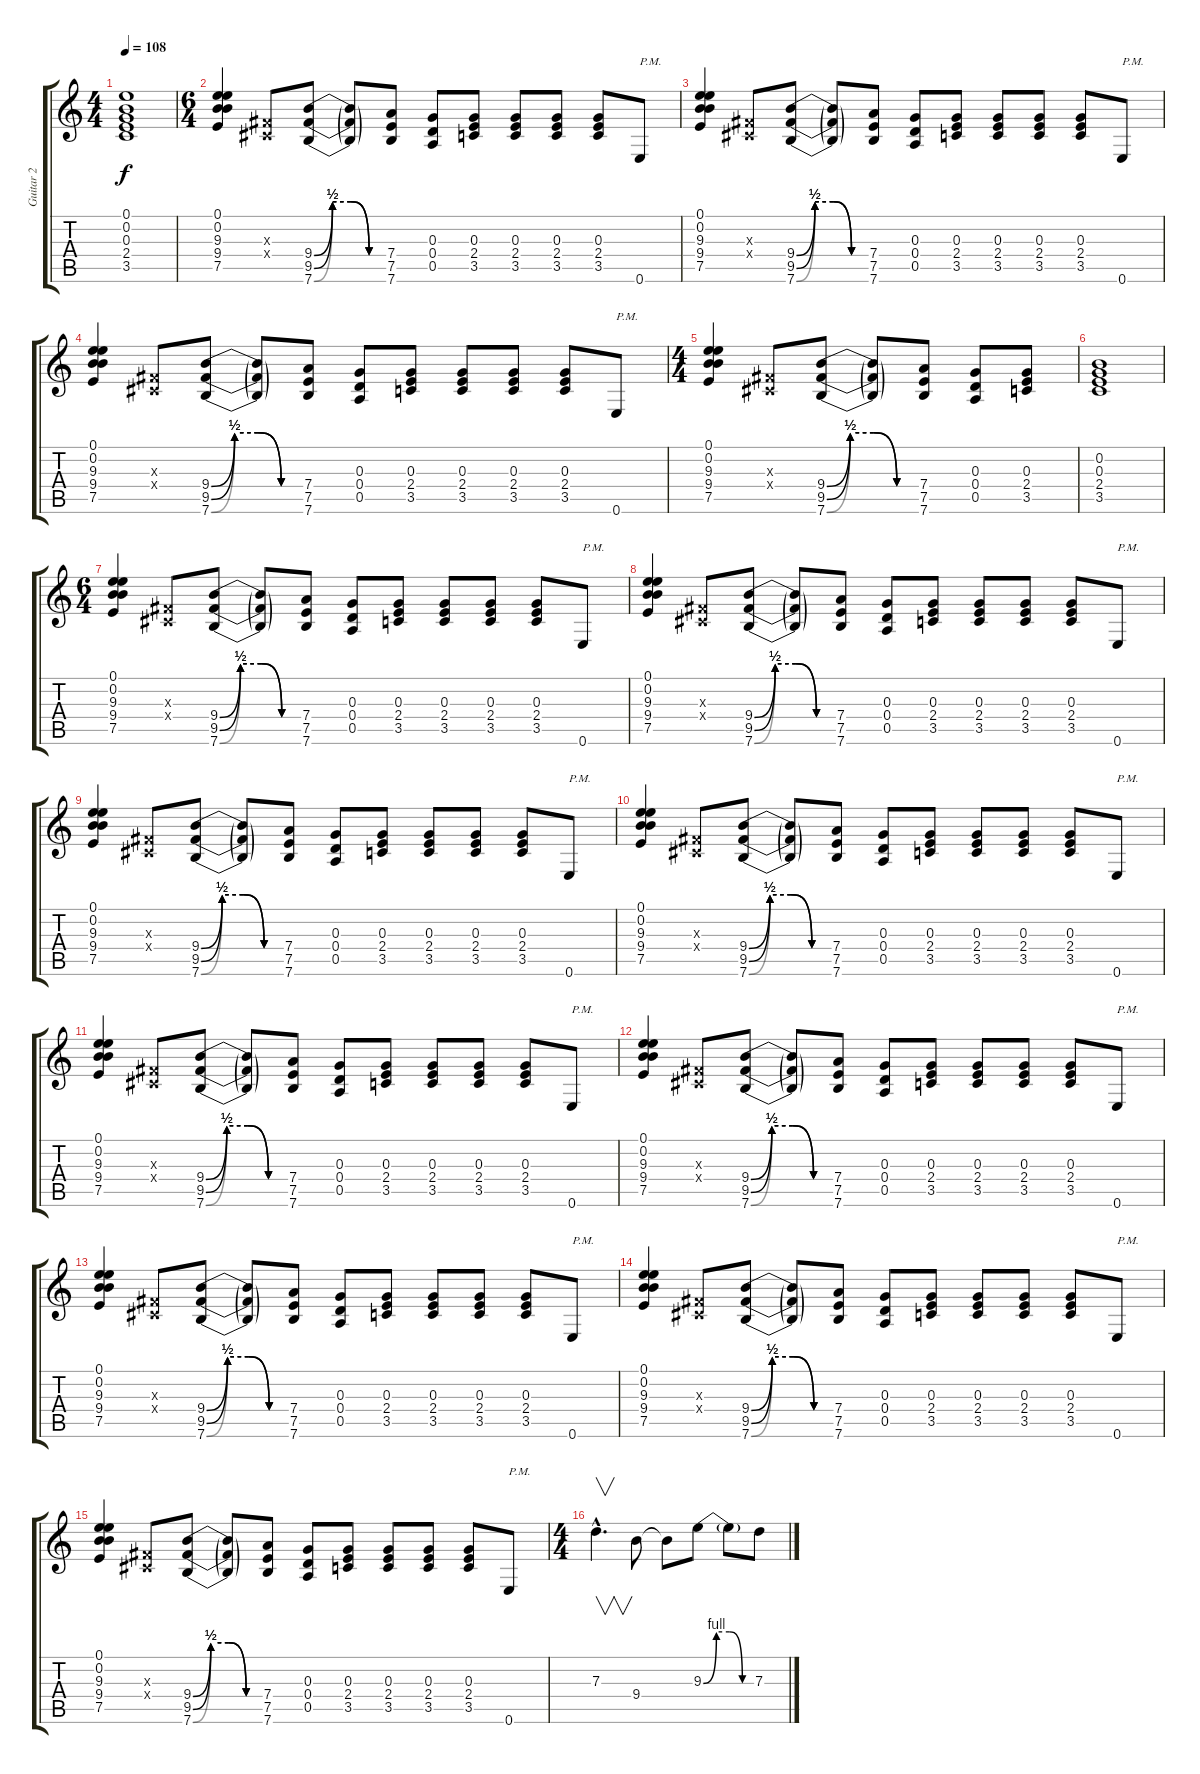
\track ("Guitar 2" "Guitar 2") {instrument distortionguitar}
\staff {score tabs}
\tuning (E4 B3 G3 D3 A2 E2) {hide}
\ts (4 4)
\tempo 108
\clef g2
\ks c
(0.1{t} 0.2{t} 0.3{t} 2.4{t} 3.5{t}).1{dy f} |
\ts (6 4)
(0.1 0.2 9.3 9.4 7.5).4 (-1.3{x} -1.4{x}).8 (9.4{be (custom 0 0 15 2 30 2 45 0 60 0)} 9.5{be (custom 0 0 15 2 30 2 45 0 60 0)} 7.6{be (custom 0 0 15 2 30 2 45 0 60 0)}).8 (9.4{t} 9.5{t} 7.6{t}).8 (7.4 7.5 7.6).8 (0.3 0.4 0.5).8 (0.3 2.4 3.5).8 (0.3 2.4 3.5).8 (0.3 2.4 3.5).8 (0.3 2.4 3.5).8 0.6.8{txt "P.M."} |
(0.1 0.2 9.3 9.4 7.5).4 (-1.3{x} -1.4{x}).8 (9.4{be (custom 0 0 15 2 30 2 45 0 60 0)} 9.5{be (custom 0 0 15 2 30 2 45 0 60 0)} 7.6{be (custom 0 0 15 2 30 2 45 0 60 0)}).8 (9.4{t} 9.5{t} 7.6{t}).8 (7.4 7.5 7.6).8 (0.3 0.4 0.5).8 (0.3 2.4 3.5).8 (0.3 2.4 3.5).8 (0.3 2.4 3.5).8 (0.3 2.4 3.5).8 0.6.8{txt "P.M."} |
(0.1 0.2 9.3 9.4 7.5).4 (-1.3{x} -1.4{x}).8 (9.4{be (custom 0 0 15 2 30 2 45 0 60 0)} 9.5{be (custom 0 0 15 2 30 2 45 0 60 0)} 7.6{be (custom 0 0 15 2 30 2 45 0 60 0)}).8 (9.4{t} 9.5{t} 7.6{t}).8 (7.4 7.5 7.6).8 (0.3 0.4 0.5).8 (0.3 2.4 3.5).8 (0.3 2.4 3.5).8 (0.3 2.4 3.5).8 (0.3 2.4 3.5).8 0.6.8{txt "P.M."} |
\ts (4 4)
(0.1 0.2 9.3 9.4 7.5).4 (-1.3{x} -1.4{x}).8 (9.4{be (custom 0 0 15 2 30 2 45 0 60 0)} 9.5{be (custom 0 0 15 2 30 2 45 0 60 0)} 7.6{be (custom 0 0 15 2 30 2 45 0 60 0)}).8 (9.4{t} 9.5{t} 7.6{t}).8 (7.4 7.5 7.6).8 (0.3 0.4 0.5).8 (0.3 2.4 3.5).8 |
(0.2 0.3 2.4 3.5).1 |
\ts (6 4)
(0.1 0.2 9.3 9.4 7.5).4 (-1.3{x} -1.4{x}).8 (9.4{be (custom 0 0 15 2 30 2 45 0 60 0)} 9.5{be (custom 0 0 15 2 30 2 45 0 60 0)} 7.6{be (custom 0 0 15 2 30 2 45 0 60 0)}).8 (9.4{t} 9.5{t} 7.6{t}).8 (7.4 7.5 7.6).8 (0.3 0.4 0.5).8 (0.3 2.4 3.5).8 (0.3 2.4 3.5).8 (0.3 2.4 3.5).8 (0.3 2.4 3.5).8 0.6.8{txt "P.M."} |
(0.1 0.2 9.3 9.4 7.5).4 (-1.3{x} -1.4{x}).8 (9.4{be (custom 0 0 15 2 30 2 45 0 60 0)} 9.5{be (custom 0 0 15 2 30 2 45 0 60 0)} 7.6{be (custom 0 0 15 2 30 2 45 0 60 0)}).8 (9.4{t} 9.5{t} 7.6{t}).8 (7.4 7.5 7.6).8 (0.3 0.4 0.5).8 (0.3 2.4 3.5).8 (0.3 2.4 3.5).8 (0.3 2.4 3.5).8 (0.3 2.4 3.5).8 0.6.8{txt "P.M."} |
(0.1 0.2 9.3 9.4 7.5).4 (-1.3{x} -1.4{x}).8 (9.4{be (custom 0 0 15 2 30 2 45 0 60 0)} 9.5{be (custom 0 0 15 2 30 2 45 0 60 0)} 7.6{be (custom 0 0 15 2 30 2 45 0 60 0)}).8 (9.4{t} 9.5{t} 7.6{t}).8 (7.4 7.5 7.6).8 (0.3 0.4 0.5).8 (0.3 2.4 3.5).8 (0.3 2.4 3.5).8 (0.3 2.4 3.5).8 (0.3 2.4 3.5).8 0.6.8{txt "P.M."} |
(0.1 0.2 9.3 9.4 7.5).4 (-1.3{x} -1.4{x}).8 (9.4{be (custom 0 0 15 2 30 2 45 0 60 0)} 9.5{be (custom 0 0 15 2 30 2 45 0 60 0)} 7.6{be (custom 0 0 15 2 30 2 45 0 60 0)}).8 (9.4{t} 9.5{t} 7.6{t}).8 (7.4 7.5 7.6).8 (0.3 0.4 0.5).8 (0.3 2.4 3.5).8 (0.3 2.4 3.5).8 (0.3 2.4 3.5).8 (0.3 2.4 3.5).8 0.6.8{txt "P.M."} |
(0.1 0.2 9.3 9.4 7.5).4 (-1.3{x} -1.4{x}).8 (9.4{be (custom 0 0 15 2 30 2 45 0 60 0)} 9.5{be (custom 0 0 15 2 30 2 45 0 60 0)} 7.6{be (custom 0 0 15 2 30 2 45 0 60 0)}).8 (9.4{t} 9.5{t} 7.6{t}).8 (7.4 7.5 7.6).8 (0.3 0.4 0.5).8 (0.3 2.4 3.5).8 (0.3 2.4 3.5).8 (0.3 2.4 3.5).8 (0.3 2.4 3.5).8 0.6.8{txt "P.M."} |
(0.1 0.2 9.3 9.4 7.5).4 (-1.3{x} -1.4{x}).8 (9.4{be (custom 0 0 15 2 30 2 45 0 60 0)} 9.5{be (custom 0 0 15 2 30 2 45 0 60 0)} 7.6{be (custom 0 0 15 2 30 2 45 0 60 0)}).8 (9.4{t} 9.5{t} 7.6{t}).8 (7.4 7.5 7.6).8 (0.3 0.4 0.5).8 (0.3 2.4 3.5).8 (0.3 2.4 3.5).8 (0.3 2.4 3.5).8 (0.3 2.4 3.5).8 0.6.8{txt "P.M."} |
(0.1 0.2 9.3 9.4 7.5).4 (-1.3{x} -1.4{x}).8 (9.4{be (custom 0 0 15 2 30 2 45 0 60 0)} 9.5{be (custom 0 0 15 2 30 2 45 0 60 0)} 7.6{be (custom 0 0 15 2 30 2 45 0 60 0)}).8 (9.4{t} 9.5{t} 7.6{t}).8 (7.4 7.5 7.6).8 (0.3 0.4 0.5).8 (0.3 2.4 3.5).8 (0.3 2.4 3.5).8 (0.3 2.4 3.5).8 (0.3 2.4 3.5).8 0.6.8{txt "P.M."} |
(0.1 0.2 9.3 9.4 7.5).4 (-1.3{x} -1.4{x}).8 (9.4{be (custom 0 0 15 2 30 2 45 0 60 0)} 9.5{be (custom 0 0 15 2 30 2 45 0 60 0)} 7.6{be (custom 0 0 15 2 30 2 45 0 60 0)}).8 (9.4{t} 9.5{t} 7.6{t}).8 (7.4 7.5 7.6).8 (0.3 0.4 0.5).8 (0.3 2.4 3.5).8 (0.3 2.4 3.5).8 (0.3 2.4 3.5).8 (0.3 2.4 3.5).8 0.6.8{txt "P.M."} |
(0.1 0.2 9.3 9.4 7.5).4 (-1.3{x} -1.4{x}).8 (9.4{be (custom 0 0 15 2 30 2 45 0 60 0)} 9.5{be (custom 0 0 15 2 30 2 45 0 60 0)} 7.6{be (custom 0 0 15 2 30 2 45 0 60 0)}).8 (9.4{t} 9.5{t} 7.6{t}).8 (7.4 7.5 7.6).8 (0.3 0.4 0.5).8 (0.3 2.4 3.5).8 (0.3 2.4 3.5).8 (0.3 2.4 3.5).8 (0.3 2.4 3.5).8 0.6.8{txt "P.M."} |
\ts (4 4)
7.3{hac}.4{v d} 9.4.8 9.4{t}.8 9.3{be (custom 0 0 15 4 30 4 45 0 60 0)}.8 9.3{t}.8 7.3.8
